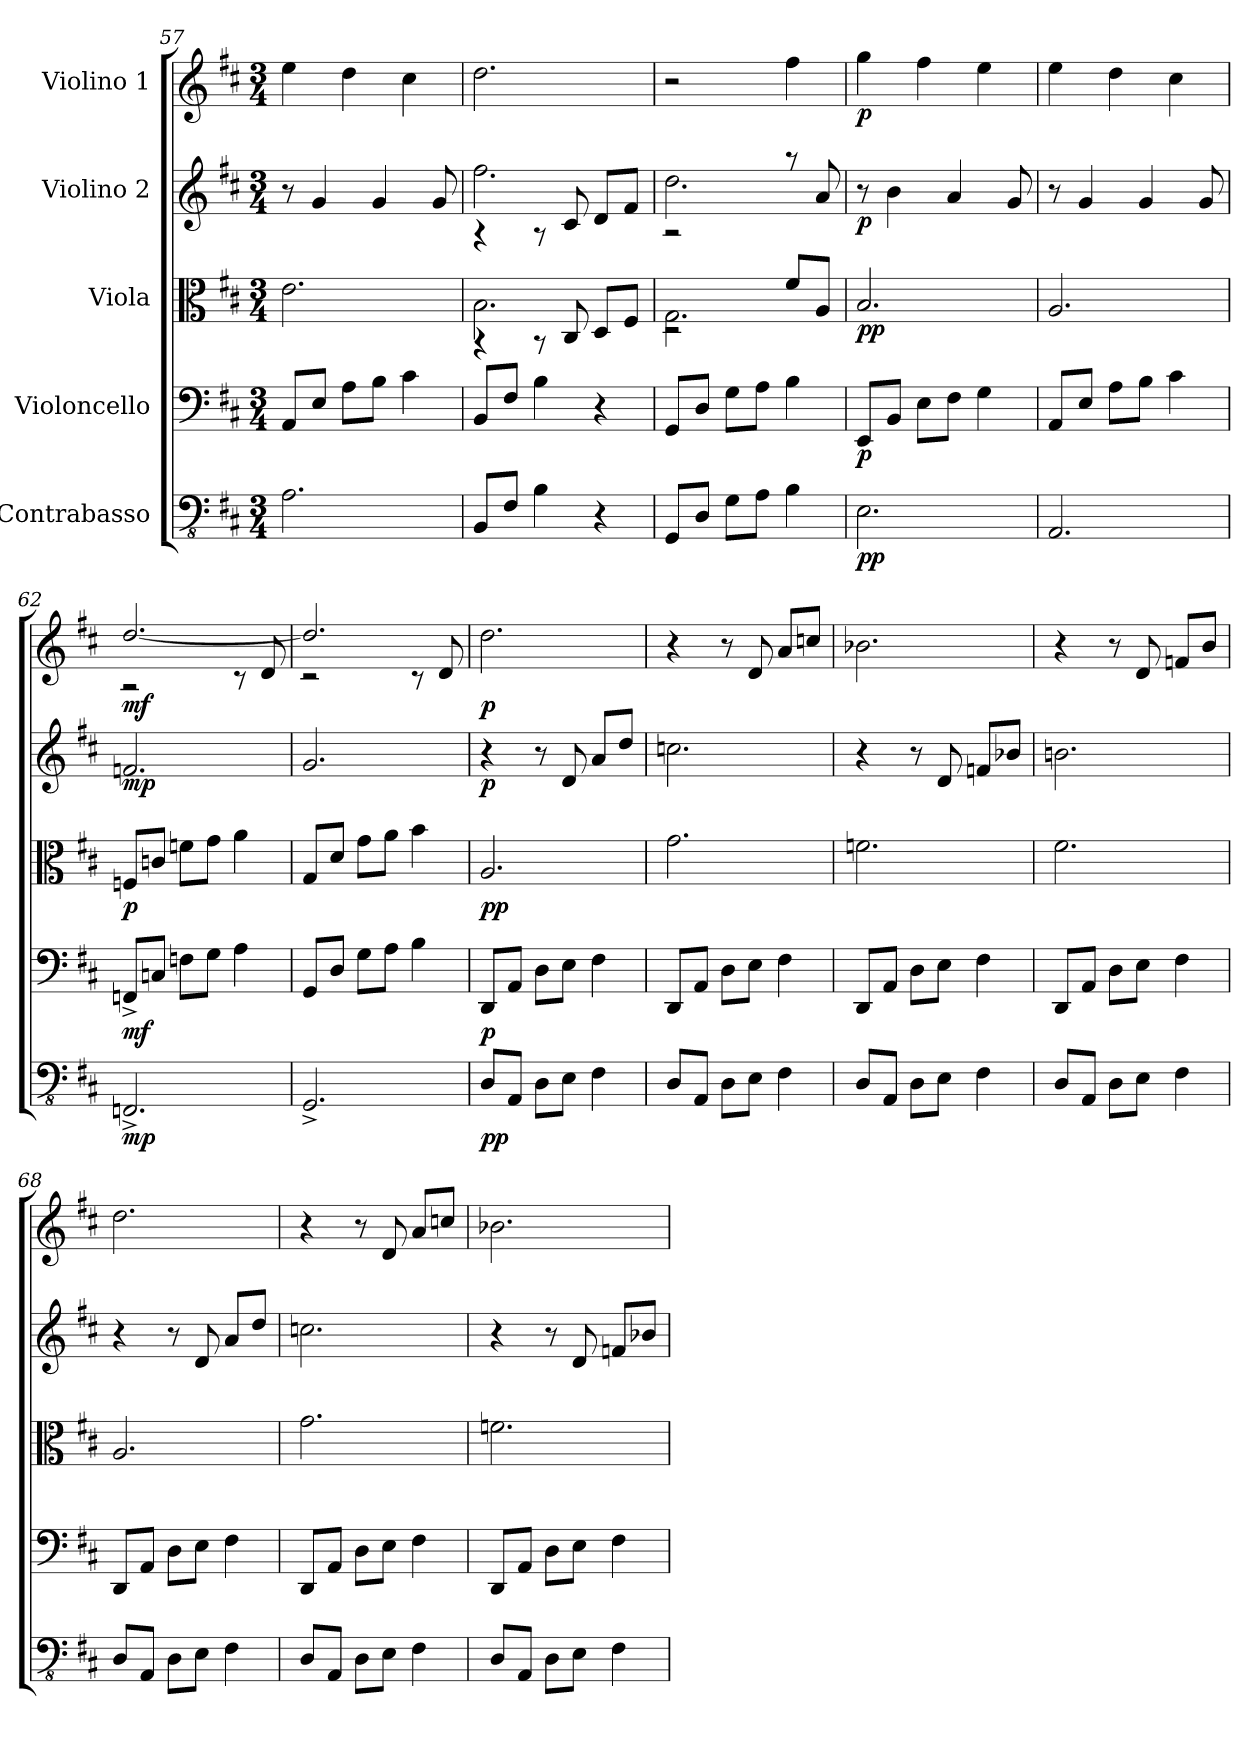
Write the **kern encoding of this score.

**kern	**dynam	**kern	**dynam	**kern	**dynam	**kern	**dynam	**kern	**dynam
*part5	*part5	*part4	*part4	*part3	*part3	*part2	*part2	*part1	*part1
*staff5	*staff5	*staff4	*staff4	*staff3	*staff3	*staff2	*staff2	*staff1	*staff1
*I"Contrabasso	*	*I"Violoncello	*	*I"Viola	*	*I"Violino 2	*	*I"Violino 1	*
*clefFv4	*	*clefF4	*	*clefC3	*	*clefG2	*	*clefG2	*
*k[f#c#]	*	*k[f#c#]	*	*k[f#c#]	*	*k[f#c#]	*	*k[f#c#]	*
*D:	*	*D:	*	*D:	*	*D:	*	*D:	*
*M3/4	*	*M3/4	*	*M3/4	*	*M3/4	*	*M3/4	*
=57	=57	=57	=57	=57	=57	=57	=57	=57	=57
2.AA\	.	8AA/L	.	2.e\	.	8r	.	4ee\	.
.	.	8E/J	.	.	.	4g/	.	.	.
.	.	8A\L	.	.	.	.	.	4dd\	.
.	.	8B\J	.	.	.	4g/	.	.	.
.	.	4c#\	.	.	.	.	.	4cc#\	.
.	.	.	.	.	.	8g/	.	.	.
=58	=58	=58	=58	=58	=58	=58	=58	=58	=58
*	*	*	*	*^	*	*^	*	*	*
8BBB/L	.	8BB/L	.	4rBB	2.B\	.	4rA	2.ff#\	.	2.dd\	.
8FF#/J	.	8F#/J	.	.	.	.	.	.	.	.	.
4BB\	.	4B\	.	8rBB	.	.	8rA	.	.	.	.
.	.	.	.	8C#/	.	.	8c#/	.	.	.	.
4r	.	4r	.	8D/L	.	.	8d/L	.	.	.	.
.	.	.	.	8F#/J	.	.	8f#/J	.	.	.	.
=59	=59	=59	=59	=59	=59	=59	=59	=59	=59	=59	=59
8GGG/L	.	8GG/L	.	2rD	2.G\	.	2rA	2.dd\	.	2r	.
8DD/J	.	8D/J	.	.	.	.	.	.	.	.	.
8GG\L	.	8G\L	.	.	.	.	.	.	.	.	.
8AA\J	.	8A\J	.	.	.	.	.	.	.	.	.
4BB\	.	4B\	.	8f#/L	.	.	8r	.	.	4ff#\	.
.	.	.	.	8A/J	.	.	8a/	.	.	.	.
*	*	*	*	*v	*v	*	*	*	*	*	*
*	*	*	*	*	*	*v	*v	*	*	*
!!LO:LB:g=z
=60	=60	=60	=60	=60	=60	=60	=60	=60	=60
!	!LO:DY:b	!	!LO:DY:b	!	!LO:DY:b	!	!LO:DY:b	!	!LO:DY:b
2.EE\	pp	8EE/L	p	2.B/	pp	8r	p	4gg\	p
.	.	8BB/J	.	.	.	4b\	.	.	.
.	.	8E\L	.	.	.	.	.	4ff#\	.
.	.	8F#\J	.	.	.	4a/	.	.	.
.	.	4G\	.	.	.	.	.	4ee\	.
.	.	.	.	.	.	8g/	.	.	.
=61	=61	=61	=61	=61	=61	=61	=61	=61	=61
2.AAA/	.	8AA/L	.	2.A/	.	8r	.	4ee\	.
.	.	8E/J	.	.	.	4g/	.	.	.
.	.	8A\L	.	.	.	.	.	4dd\	.
.	.	8B\J	.	.	.	4g/	.	.	.
.	.	4c#\	.	.	.	.	.	4cc#\	.
.	.	.	.	.	.	8g/	.	.	.
=62	=62	=62	=62	=62	=62	=62	=62	=62	=62
*	*	*	*	*	*	*	*	*^	*
!	!LO:DY:b	!	!LO:DY:b	!	!LO:DY:b	!	!LO:DY:b	!	!	!LO:DY:b
2.FFFn^/	mp	8FFn^/L	mf	8Fn/L	p	2.fn/	mp	2rA	[2.dd/	mf
.	.	8Cn/J	.	8cn/J	.	.	.	.	.	.
.	.	8Fn\L	.	8fn\L	.	.	.	.	.	.
.	.	8G\J	.	8g\J	.	.	.	.	.	.
.	.	4A\	.	4a\	.	.	.	8rc	.	.
.	.	.	.	.	.	.	.	8d/	.	.
=63	=63	=63	=63	=63	=63	=63	=63	=63	=63	=63
2.GGG^/	.	8GG/L	.	8G/L	.	2.g/	.	2rc	2.dd/]	.
.	.	8D/J	.	8d/J	.	.	.	.	.	.
.	.	8G\L	.	8g\L	.	.	.	.	.	.
.	.	8A\J	.	8a\J	.	.	.	.	.	.
.	.	4B\	.	4b\	.	.	.	8rc	.	.
.	.	.	.	.	.	.	.	8d/	.	.
*	*	*	*	*	*	*	*	*v	*v	*
!!LO:LB:g=z
=64	=64	=64	=64	=64	=64	=64	=64	=64	=64
!	!LO:DY:b	!	!LO:DY:b	!	!LO:DY:b	!	!LO:DY:b	!	!LO:DY:b
8DD/L	pp	8DD/L	p	2.A/	pp	4r	p	2.dd\	p
8AAA/J	.	8AA/J	.	.	.	.	.	.	.
8DD\L	.	8D\L	.	.	.	8r	.	.	.
8EE\J	.	8E\J	.	.	.	8d/	.	.	.
4FF#\	.	4F#\	.	.	.	8a/L	.	.	.
.	.	.	.	.	.	8dd/J	.	.	.
=65	=65	=65	=65	=65	=65	=65	=65	=65	=65
8DD/L	.	8DD/L	.	2.g\	.	2.ccn\	.	4r	.
8AAA/J	.	8AA/J	.	.	.	.	.	.	.
8DD\L	.	8D\L	.	.	.	.	.	8r	.
8EE\J	.	8E\J	.	.	.	.	.	8d/	.
4FF#\	.	4F#\	.	.	.	.	.	8a/L	.
.	.	.	.	.	.	.	.	8ccn/J	.
=66	=66	=66	=66	=66	=66	=66	=66	=66	=66
8DD/L	.	8DD/L	.	2.fn\	.	4r	.	2.b-X\	.
8AAA/J	.	8AA/J	.	.	.	.	.	.	.
8DD\L	.	8D\L	.	.	.	8r	.	.	.
8EE\J	.	8E\J	.	.	.	8d/	.	.	.
4FF#\	.	4F#\	.	.	.	8fn/L	.	.	.
.	.	.	.	.	.	8b-X/J	.	.	.
=67	=67	=67	=67	=67	=67	=67	=67	=67	=67
8DD/L	.	8DD/L	.	2.f#\	.	2.bn\	.	4r	.
8AAA/J	.	8AA/J	.	.	.	.	.	.	.
8DD\L	.	8D\L	.	.	.	.	.	8r	.
8EE\J	.	8E\J	.	.	.	.	.	8d/	.
4FF#\	.	4F#\	.	.	.	.	.	8fn/L	.
.	.	.	.	.	.	.	.	8b/J	.
=68	=68	=68	=68	=68	=68	=68	=68	=68	=68
8DD/L	.	8DD/L	.	2.A/	.	4r	.	2.dd\	.
8AAA/J	.	8AA/J	.	.	.	.	.	.	.
8DD\L	.	8D\L	.	.	.	8r	.	.	.
8EE\J	.	8E\J	.	.	.	8d/	.	.	.
4FF#\	.	4F#\	.	.	.	8a/L	.	.	.
.	.	.	.	.	.	8dd/J	.	.	.
!!LO:PB:g=z
=69	=69	=69	=69	=69	=69	=69	=69	=69	=69
8DD/L	.	8DD/L	.	2.g\	.	2.ccn\	.	4r	.
8AAA/J	.	8AA/J	.	.	.	.	.	.	.
8DD\L	.	8D\L	.	.	.	.	.	8r	.
8EE\J	.	8E\J	.	.	.	.	.	8d/	.
4FF#\	.	4F#\	.	.	.	.	.	8a/L	.
.	.	.	.	.	.	.	.	8ccn/J	.
=70	=70	=70	=70	=70	=70	=70	=70	=70	=70
8DD/L	.	8DD/L	.	2.fn\	.	4r	.	2.b-X\	.
8AAA/J	.	8AA/J	.	.	.	.	.	.	.
8DD\L	.	8D\L	.	.	.	8r	.	.	.
8EE\J	.	8E\J	.	.	.	8d/	.	.	.
4FF#\	.	4F#\	.	.	.	8fn/L	.	.	.
.	.	.	.	.	.	8b-X/J	.	.	.
=	=	=	=	=	=	=	=	=	=
*-	*-	*-	*-	*-	*-	*-	*-	*-	*-
